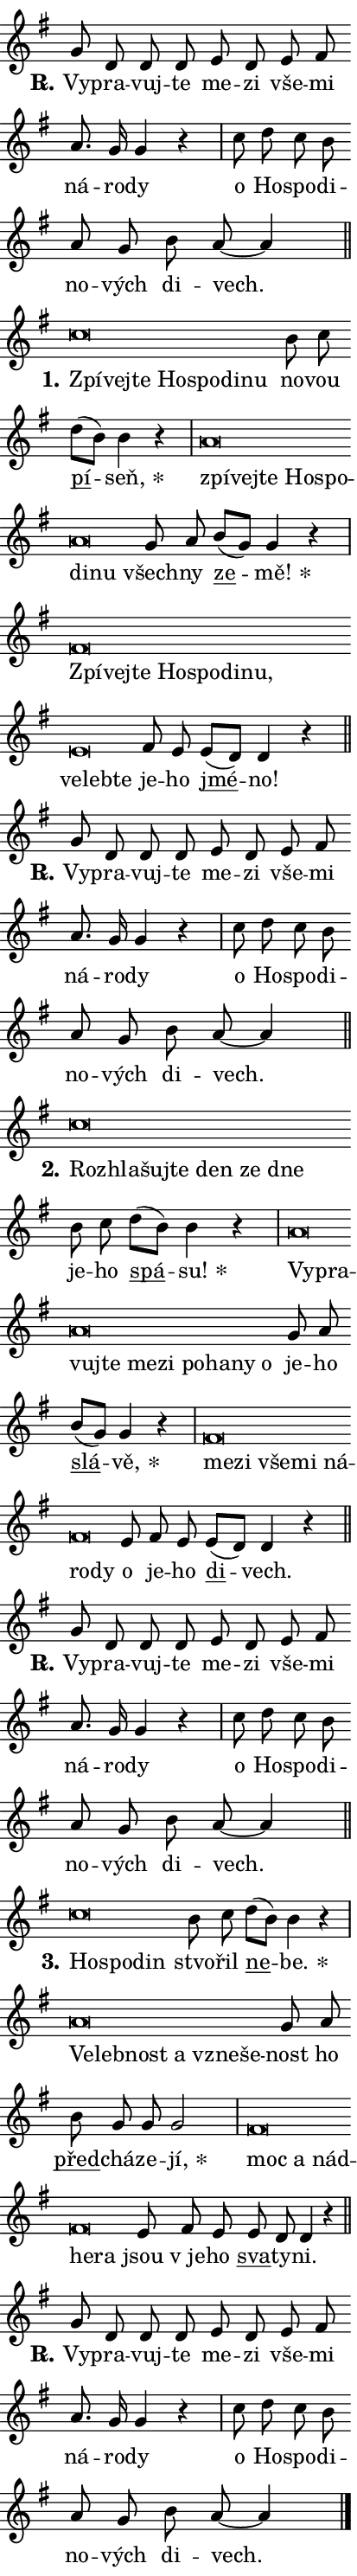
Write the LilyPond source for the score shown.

\version "2.24.0"
\header { tagline = "" }
\paper {
  indent = 0\cm
  top-margin = 0\cm
  right-margin = 0.13\cm % to fit lyric hyphens
  bottom-margin = 0\cm
  left-margin = 0\cm
  paper-width = 7\cm
  page-breaking = #ly:one-page-breaking
  system-system-spacing.basic-distance = #11
  score-system-spacing.basic-distance = #11
  ragged-last = ##f
}


%% Author: Thomas Morley
%% https://lists.gnu.org/archive/html/lilypond-user/2020-05/msg00002.html
#(define (line-position grob)
"Returns position of @var[grob} in current system:
   @code{'start}, if at first time-step
   @code{'end}, if at last time-step
   @code{'middle} otherwise
"
  (let* ((col (ly:item-get-column grob))
         (ln (ly:grob-object col 'left-neighbor))
         (rn (ly:grob-object col 'right-neighbor))
         (col-to-check-left (if (ly:grob? ln) ln col))
         (col-to-check-right (if (ly:grob? rn) rn col))
         (break-dir-left
           (and
             (ly:grob-property col-to-check-left 'non-musical #f)
             (ly:item-break-dir col-to-check-left)))
         (break-dir-right
           (and
             (ly:grob-property col-to-check-right 'non-musical #f)
             (ly:item-break-dir col-to-check-right))))
        (cond ((eqv? 1 break-dir-left) 'start)
              ((eqv? -1 break-dir-right) 'end)
              (else 'middle))))

#(define (tranparent-at-line-position vctor)
  (lambda (grob)
  "Relying on @code{line-position} select the relevant enry from @var{vctor}.
Used to determine transparency,"
    (case (line-position grob)
      ((end) (not (vector-ref vctor 0)))
      ((middle) (not (vector-ref vctor 1)))
      ((start) (not (vector-ref vctor 2))))))

noteHeadBreakVisibility =
#(define-music-function (break-visibility)(vector?)
"Makes @code{NoteHead}s transparent relying on @var{break-visibility}"
#{
  \override NoteHead.transparent =
    #(tranparent-at-line-position break-visibility)
#})

#(define delete-ledgers-for-transparent-note-heads
  (lambda (grob)
    "Reads whether a @code{NoteHead} is transparent.
If so this @code{NoteHead} is removed from @code{'note-heads} from
@var{grob}, which is supposed to be @code{LedgerLineSpanner}.
As a result ledgers are not printed for this @code{NoteHead}"
    (let* ((nhds-array (ly:grob-object grob 'note-heads))
           (nhds-list
             (if (ly:grob-array? nhds-array)
                 (ly:grob-array->list nhds-array)
                 '()))
           ;; Relies on the transparent-property being done before
           ;; Staff.LedgerLineSpanner.after-line-breaking is executed.
           ;; This is fragile ...
           (to-keep
             (remove
               (lambda (nhd)
                 (ly:grob-property nhd 'transparent #f))
               nhds-list)))
      ;; TODO find a better method to iterate over grob-arrays, similiar
      ;; to filter/remove etc for lists
      ;; For now rebuilt from scratch
      (set! (ly:grob-object grob 'note-heads)  '())
      (for-each
        (lambda (nhd)
          (ly:pointer-group-interface::add-grob grob 'note-heads nhd))
        to-keep))))

squashNotes = {
  \override NoteHead.X-extent = #'(-0.2 . 0.2)
  \override NoteHead.Y-extent = #'(-0.75 . 0)
  \override NoteHead.stencil =
    #(lambda (grob)
       (let ((pos (ly:grob-property grob 'staff-position)))
         (begin
           (if (< pos -7) (display "ERROR: Lower brevis then expected\n") (display "OK: Expected brevis position\n"))
           (if (<= pos -6) ly:text-interface::print ly:note-head::print))))
}
unSquashNotes = {
  \revert NoteHead.X-extent
  \revert NoteHead.Y-extent
  \revert NoteHead.stencil
}

hideNotes = \noteHeadBreakVisibility #begin-of-line-visible
unHideNotes = \noteHeadBreakVisibility #all-visible

% work-around for resetting accidentals
% https://lilypond.org/doc/v2.23/Documentation/notation/displaying-rhythms#unmetered-music
cadenzaMeasure = {
  \cadenzaOff
  \partial 1024 s1024
  \cadenzaOn
}

#(define-markup-command (accent layout props text) (markup?)
  "Underline accented syllable"
  (interpret-markup layout props
    #{\markup \override #'(offset . 4.3) \underline { #text }#}))

responsum = \markup \concat {
  "R" \hspace #-1.05 \path #0.1 #'((moveto 0 0.07) (lineto 0.9 0.8)) \hspace #0.05 "."
}

spaceSize = #0.6828661417322834 % exact space size for TeX Gyre Schola

\layout {
  \context {
    \Staff
    \remove "Time_signature_engraver"
    \override LedgerLineSpanner.after-line-breaking = #delete-ledgers-for-transparent-note-heads
  }
  \context {
    \Lyrics {
      \override LyricSpace.minimum-distance = \spaceSize
      \override LyricText.font-name = #"TeX Gyre Schola"
      \override LyricText.font-size = 1
      \override StanzaNumber.font-name = #"TeX Gyre Schola Bold"
      \override StanzaNumber.font-size = 1
    }
  }
  \context {
    \Score 
    \override NoteHead.text =
      #(lambda (grob) 
        (let ((pos (ly:grob-property grob 'staff-position)))
          #{\markup {
            \combine
              \halign #-0.55 \raise #(if (= pos -6) 0 0.5) \override #'(thickness . 2) \draw-line #'(3.2 . 0)
              \musicglyph "noteheads.sM1"
          }#}))
  }
}

% magnetic-lyrics.ily
%
%   written by
%     Jean Abou Samra <jean@abou-samra.fr>
%     Werner Lemberg <wl@gnu.org>
%
%   adapted by
%     Jiri Hon <jiri.hon@gmail.com>
%
% Version 2022-Apr-15

% https://www.mail-archive.com/lilypond-user@gnu.org/msg149350.html

#(define (Left_hyphen_pointer_engraver context)
   "Collect syllable-hyphen-syllable occurrences in lyrics and store
them in properties.  This engraver only looks to the left.  For
example, if the lyrics input is @code{foo -- bar}, it does the
following.

@itemize @bullet
@item
Set the @code{text} property of the @code{LyricHyphen} grob between
@q{foo} and @q{bar} to @code{foo}.

@item
Set the @code{left-hyphen} property of the @code{LyricText} grob with
text @q{foo} to the @code{LyricHyphen} grob between @q{foo} and
@q{bar}.
@end itemize

Use this auxiliary engraver in combination with the
@code{lyric-@/text::@/apply-@/magnetic-@/offset!} hook."
   (let ((hyphen #f)
         (text #f))
     (make-engraver
      (acknowledgers
       ((lyric-syllable-interface engraver grob source-engraver)
        (set! text grob)))
      (end-acknowledgers
       ((lyric-hyphen-interface engraver grob source-engraver)
        ;(when (not (grob::has-interface grob 'lyric-space-interface))
          (set! hyphen grob)));)
      ((stop-translation-timestep engraver)
       (when (and text hyphen)
         (ly:grob-set-object! text 'left-hyphen hyphen))
       (set! text #f)
       (set! hyphen #f)))))

#(define (lyric-text::apply-magnetic-offset! grob)
   "If the space between two syllables is less than the value in
property @code{LyricText@/.details@/.squash-threshold}, move the right
syllable to the left so that it gets concatenated with the left
syllable.

Use this function as a hook for
@code{LyricText@/.after-@/line-@/breaking} if the
@code{Left_@/hyphen_@/pointer_@/engraver} is active."
   (let ((hyphen (ly:grob-object grob 'left-hyphen #f)))
     (when hyphen
       (let ((left-text (ly:spanner-bound hyphen LEFT)))
         (when (grob::has-interface left-text 'lyric-syllable-interface)
           (let* ((common (ly:grob-common-refpoint grob left-text X))
                  (this-x-ext (ly:grob-extent grob common X))
                  (left-x-ext
                   (begin
                     ;; Trigger magnetism for left-text.
                     (ly:grob-property left-text 'after-line-breaking)
                     (ly:grob-extent left-text common X)))
                  ;; `delta` is the gap width between two syllables.
                  (delta (- (interval-start this-x-ext)
                            (interval-end left-x-ext)))
                  (details (ly:grob-property grob 'details))
                  (threshold (assoc-get 'squash-threshold details 0.2)))
             (when (< delta threshold)
               (let* (;; We have to manipulate the input text so that
                      ;; ligatures crossing syllable boundaries are not
                      ;; disabled.  For languages based on the Latin
                      ;; script this is essentially a beautification.
                      ;; However, for non-Western scripts it can be a
                      ;; necessity.
                      (lt (ly:grob-property left-text 'text))
                      (rt (ly:grob-property grob 'text))
                      (is-space (grob::has-interface hyphen 'lyric-space-interface))
                      (space (if is-space " " ""))
                      (extra-delta (if is-space spaceSize 0))
                      ;; Append new syllable.
                      (ltrt-space (if (and (string? lt) (string? rt))
                                (string-append lt space rt)
                                (make-concat-markup (list lt space rt))))
                      ;; Right-align `ltrt` to the right side.
                      (ltrt-space-markup (grob-interpret-markup
                               grob
                               (make-translate-markup
                                (cons (interval-length this-x-ext) 0)
                                (make-right-align-markup ltrt-space)))))
                 (begin
                   ;; Don't print `left-text`.
                   (ly:grob-set-property! left-text 'stencil #f)
                   ;; Set text and stencil (which holds all collected
                   ;; syllables so far) and shift it to the left.
                   (ly:grob-set-property! grob 'text ltrt-space)
                   (ly:grob-set-property! grob 'stencil ltrt-space-markup)
                   (ly:grob-translate-axis! grob (- (- delta extra-delta)) X))))))))))


#(define (lyric-hyphen::displace-bounds-first grob)
   ;; Make very sure this callback isn't triggered too early.
   (let ((left (ly:spanner-bound grob LEFT))
         (right (ly:spanner-bound grob RIGHT)))
     (ly:grob-property left 'after-line-breaking)
     (ly:grob-property right 'after-line-breaking)
     (ly:lyric-hyphen::print grob)))

squashThreshold = #0.4

\layout {
  \context {
    \Lyrics
    \consists #Left_hyphen_pointer_engraver
    \override LyricText.after-line-breaking =
      #lyric-text::apply-magnetic-offset!
    \override LyricHyphen.stencil = #lyric-hyphen::displace-bounds-first
    \override LyricText.details.squash-threshold = \squashThreshold
    \override LyricHyphen.minimum-distance = 0
    \override LyricHyphen.minimum-length = \squashThreshold
  }
}

squashText = \override LyricText.details.squash-threshold = 9999
unSquashText = \override LyricText.details.squash-threshold = \squashThreshold

leftText = \override LyricText.self-alignment-X = #LEFT
unLeftText = \revert LyricText.self-alignment-X

starOffset = #(lambda (grob) 
                (let ((x_offset (ly:self-alignment-interface::aligned-on-x-parent grob)))
                  (if (= x_offset 0) 0 (+ x_offset 1.2))))

star = #(define-music-function (syllable)(string?)
"Append star separator at the end of a syllable"
#{
  \once \override LyricText.X-offset = #starOffset
  \lyricmode { \markup {
    #syllable
    \override #'((font-name . "TeX Gyre Schola Bold")) \hspace #0.2 \lower #0.65 \larger "*"
  } }
#})

starAccent = #(define-music-function (syllable)(string?)
"Append star separator at the end of a syllable and make accent"
#{
  \once \override LyricText.X-offset = #starOffset
  \lyricmode { \markup {
    \accent #syllable
    \override #'((font-name . "TeX Gyre Schola Bold")) \hspace #0.2 \lower #0.65 \larger "*"
  } }
#})

breath = #(define-music-function (syllable)(string?)
"Append breathing indicator at the end of a syllable"
#{
  \lyricmode { \markup { #syllable "+" } }
#})

optionalBreath = #(define-music-function (syllable)(string?)
"Append optional breathing indicator at the end of a syllable"
#{
  \lyricmode { \markup { #syllable "(+)" } }
#})


\score {
    <<
        \new Voice = "melody" { \cadenzaOn \key g \major \relative { g'8 d d d e d e fis \bar "" a8. g16 g4 r \cadenzaMeasure \bar "|" c8 d c b \bar "" a g b a~ a4 \cadenzaMeasure \bar "||" \break } }
        \new Lyrics \lyricsto "melody" { \lyricmode { \set stanza = \responsum
Vy -- pra -- vuj -- te me -- zi vše -- mi ná -- ro -- dy o Ho -- spo -- di -- no -- vých di -- vech. } }
    >>
    \layout {}
}

\score {
    <<
        \new Voice = "melody" { \cadenzaOn \key g \major \relative { \squashNotes c''\breve*1/16 \hideNotes \breve*1/16 \bar "" \breve*1/16 \bar "" \breve*1/16 \bar "" \breve*1/16 \bar "" \breve*1/16 \breve*1/16 \bar "" \unHideNotes \unSquashNotes b8 c \bar "" d[( b)] b4 r \cadenzaMeasure \bar "|" \squashNotes a\breve*1/16 \hideNotes \breve*1/16 \bar "" \breve*1/16 \bar "" \breve*1/16 \bar "" \breve*1/16 \bar "" \breve*1/16 \breve*1/16 \bar "" \unHideNotes \unSquashNotes g8 a \bar "" b[( g)] g4 r \cadenzaMeasure \bar "|" \squashNotes fis\breve*1/16 \hideNotes \breve*1/16 \bar "" \breve*1/16 \bar "" \breve*1/16 \bar "" \breve*1/16 \bar "" \breve*1/16 \breve*1/16 \bar "" \unHideNotes \unSquashNotes \squashNotes e\breve*1/16 \hideNotes \breve*1/16 \breve*1/16 \bar "" \unHideNotes \unSquashNotes fis8 e \bar "" e[( d)] d4 r \cadenzaMeasure \bar "||" \break } }
        \new Lyrics \lyricsto "melody" { \lyricmode { \set stanza = "1."
\leftText Zpí -- \squashText vej -- te Ho -- spo -- di -- nu \unLeftText \unSquashText no -- vou \markup \accent pí -- \star seň, \leftText zpí -- \squashText vej -- te Ho -- spo -- di -- nu \unLeftText \unSquashText všech -- ny \markup \accent ze -- \star mě! \leftText Zpí -- \squashText vej -- te Ho -- spo -- di -- nu, \leftText \unLeftText \unSquashText ve -- \squashText leb -- te \unLeftText \unSquashText je -- ho \markup \accent jmé -- no! } }
    >>
    \layout {}
}

\score {
    <<
        \new Voice = "melody" { \cadenzaOn \key g \major \relative { g'8 d d d e d e fis \bar "" a8. g16 g4 r \cadenzaMeasure \bar "|" c8 d c b \bar "" a g b a~ a4 \cadenzaMeasure \bar "||" \break } }
        \new Lyrics \lyricsto "melody" { \lyricmode { \set stanza = \responsum
Vy -- pra -- vuj -- te me -- zi vše -- mi ná -- ro -- dy o Ho -- spo -- di -- no -- vých di -- vech. } }
    >>
    \layout {}
}

\score {
    <<
        \new Voice = "melody" { \cadenzaOn \key g \major \relative { \squashNotes c''\breve*1/16 \hideNotes \breve*1/16 \bar "" \breve*1/16 \bar "" \breve*1/16 \bar "" \breve*1/16 \bar "" \breve*1/16 \breve*1/16 \bar "" \unHideNotes \unSquashNotes b8 c \bar "" d[( b)] b4 r \cadenzaMeasure \bar "|" \squashNotes a\breve*1/16 \hideNotes \breve*1/16 \bar "" \breve*1/16 \bar "" \breve*1/16 \bar "" \breve*1/16 \bar "" \breve*1/16 \bar "" \breve*1/16 \bar "" \breve*1/16 \bar "" \breve*1/16 \breve*1/16 \bar "" \unHideNotes \unSquashNotes g8 a \bar "" b[( g)] g4 r \cadenzaMeasure \bar "|" \squashNotes fis\breve*1/16 \hideNotes \breve*1/16 \bar "" \breve*1/16 \bar "" \breve*1/16 \bar "" \breve*1/16 \bar "" \breve*1/16 \breve*1/16 \bar "" \unHideNotes \unSquashNotes e8 fis e \bar "" e[( d)] d4 r \cadenzaMeasure \bar "||" \break } }
        \new Lyrics \lyricsto "melody" { \lyricmode { \set stanza = "2."
\leftText Roz -- \squashText hla -- šuj -- te den ze dne \unLeftText \unSquashText je -- ho \markup \accent spá -- \star su! \leftText Vy -- \squashText pra -- vuj -- te me -- zi po -- ha -- ny o \unLeftText \unSquashText je -- ho \markup \accent slá -- \star vě, \leftText me -- \squashText zi vše -- mi ná -- ro -- dy \unLeftText \unSquashText o je -- ho \markup \accent di -- vech. } }
    >>
    \layout {}
}

\score {
    <<
        \new Voice = "melody" { \cadenzaOn \key g \major \relative { g'8 d d d e d e fis \bar "" a8. g16 g4 r \cadenzaMeasure \bar "|" c8 d c b \bar "" a g b a~ a4 \cadenzaMeasure \bar "||" \break } }
        \new Lyrics \lyricsto "melody" { \lyricmode { \set stanza = \responsum
Vy -- pra -- vuj -- te me -- zi vše -- mi ná -- ro -- dy o Ho -- spo -- di -- no -- vých di -- vech. } }
    >>
    \layout {}
}

\score {
    <<
        \new Voice = "melody" { \cadenzaOn \key g \major \relative { \squashNotes c''\breve*1/16 \hideNotes \breve*1/16 \breve*1/16 \bar "" \unHideNotes \unSquashNotes b8 c \bar "" d[( b)] b4 r \cadenzaMeasure \bar "|" \squashNotes a\breve*1/16 \hideNotes \breve*1/16 \bar "" \breve*1/16 \bar "" \breve*1/16 \bar "" \breve*1/16 \breve*1/16 \bar "" \unHideNotes \unSquashNotes g8 a \bar "" b g g g2 \cadenzaMeasure \bar "|" \squashNotes fis\breve*1/16 \hideNotes \breve*1/16 \bar "" \breve*1/16 \bar "" \breve*1/16 \breve*1/16 \bar "" \unHideNotes \unSquashNotes e8 fis e \bar "" e d d4 r \cadenzaMeasure \bar "||" \break } }
        \new Lyrics \lyricsto "melody" { \lyricmode { \set stanza = "3."
\leftText Ho -- \squashText spo -- din \unLeftText \unSquashText stvo -- řil \markup \accent ne -- \star be. \leftText Ve -- \squashText leb -- nost a vzne -- še -- \unLeftText \unSquashText nost ho \markup \accent před -- chá -- ze -- \star jí, \leftText moc \squashText a nád -- he -- ra \unLeftText \unSquashText jsou "v je" -- ho \markup \accent sva -- ty -- ni. } }
    >>
    \layout {}
}

\score {
    <<
        \new Voice = "melody" { \cadenzaOn \key g \major \relative { g'8 d d d e d e fis \bar "" a8. g16 g4 r \cadenzaMeasure \bar "|" c8 d c b \bar "" a g b a~ a4 \cadenzaMeasure \bar "||" \break } \bar "|." }
        \new Lyrics \lyricsto "melody" { \lyricmode { \set stanza = \responsum
Vy -- pra -- vuj -- te me -- zi vše -- mi ná -- ro -- dy o Ho -- spo -- di -- no -- vých di -- vech. } }
    >>
    \layout {}
}
